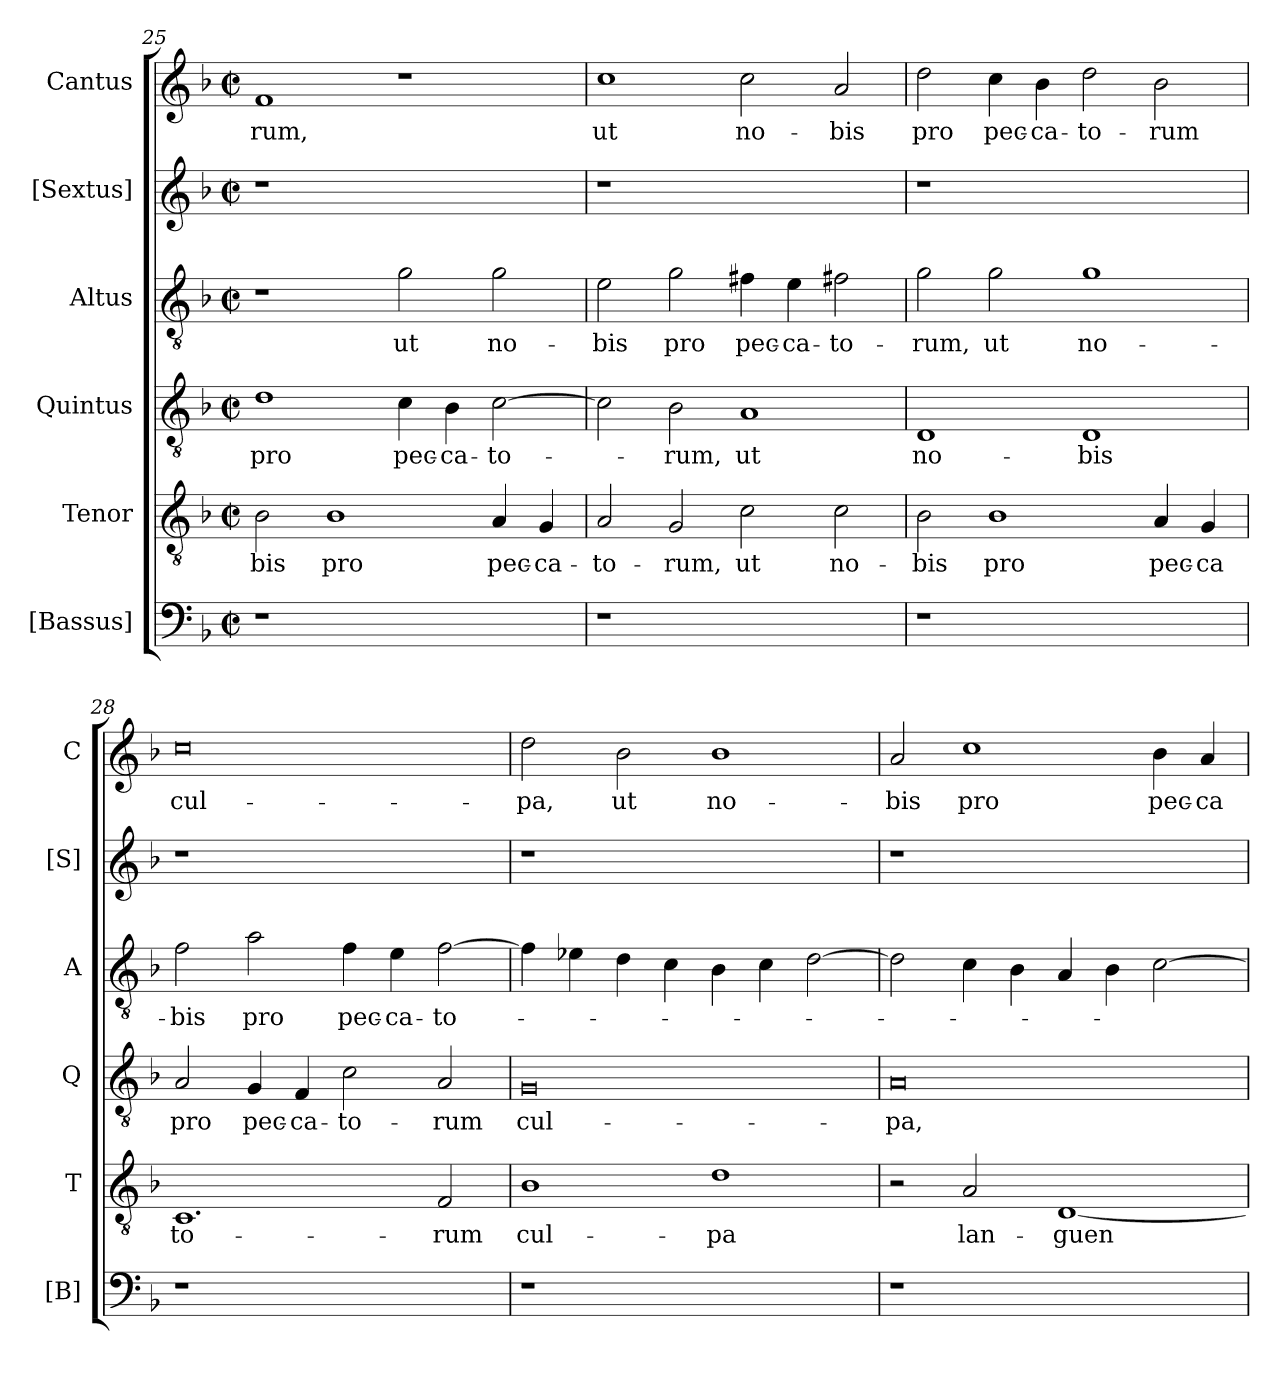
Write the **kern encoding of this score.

**kern	**kern	**text	**kern	**text	**kern	**text	**kern	**kern	**text
*part6	*part5	*part5	*part4	*part4	*part3	*part3	*part2	*part1	*part1
*staff6	*staff5	*staff5	*staff4	*staff4	*staff3	*staff3	*staff2	*staff1	*staff1
*I"[Bassus]	*I"Tenor	*	*I"Quintus	*	*I"Altus	*	*I"[Sextus]	*I"Cantus	*
*I'[B]	*I'T	*	*I'Q	*	*I'A	*	*I'[S]	*I'C	*
*clefF4	*clefGv2	*	*clefGv2	*	*clefGv2	*	*clefG2	*clefG2	*
*k[b-]	*k[b-]	*	*k[b-]	*	*k[b-]	*	*k[b-]	*k[b-]	*
*F:	*F:	*	*F:	*	*F:	*	*F:	*F:	*
*M2/2	*M2/2	*	*M2/2	*	*M2/2	*	*M2/2	*M2/2	*
*met(c|)	*met(c|)	*	*met(c|)	*	*met(c|)	*	*met(c|)	*met(c|)	*
=25	=25	=25	=25	=25	=25	=25	=25	=25	=25
1r	2B-\	-bis	1d\	pro	1r	.	1r	1f/	-rum,
.	1B-\	pro	.	.	.	.	.	.	.
1ryy	.	.	4c\	pec-	2g\	ut	1ryy	1r	.
.	.	.	4B-\	-ca-	.	.	.	.	.
.	4A/	pec-	[2c\	-to-	2g\	no-	.	.	.
.	4G/	-ca-	.	.	.	.	.	.	.
=26	=26	=26	=26	=26	=26	=26	=26	=26	=26
1r	2A/	-to-	2c\]	.	2e\	-bis	1r	1cc\	ut
.	2G/	-rum,	2B-\	-rum,	2g\	pro	.	.	.
1ryy	2c\	ut	1A/	ut	4f#X\	pec-	1ryy	2cc\	no-
.	.	.	.	.	4e\	-ca-	.	.	.
.	2c\	no-	.	.	2f#X\	-to-	.	2a/	-bis
=27	=27	=27	=27	=27	=27	=27	=27	=27	=27
1r	2B-\	-bis	1D/	no-	2g\	-rum,	1r	2dd\	pro
.	1B-\	pro	.	.	2g\	ut	.	4cc\	pec-
.	.	.	.	.	.	.	.	4b-\	-ca-
1ryy	.	.	1D/	-bis	1g\	no-	1ryy	2dd\	-to-
.	4A/	pec-	.	.	.	.	.	2b-\	-rum
.	4G/	-ca	.	.	.	.	.	.	.
=28	=28	=28	=28	=28	=28	=28	=28	=28	=28
1r	1.C/	to-	2A/	pro	2f\	-bis	1r	0cc\	cul-
.	.	.	4G/	pec-	2a\	pro	.	.	.
.	.	.	4F/	-ca-	.	.	.	.	.
1ryy	.	.	2c\	-to-	4f\	pec-	1ryy	.	.
.	.	.	.	.	4e\	-ca-	.	.	.
.	2F/	-rum	2A/	-rum	[2f\	-to-	.	.	.
=29	=29	=29	=29	=29	=29	=29	=29	=29	=29
1r	1B-\	cul-	0G/	cul-	4f\]	.	1r	2dd\	-pa,
.	.	.	.	.	4e-X\	.	.	.	.
.	.	.	.	.	4d\	.	.	2b-\	ut
.	.	.	.	.	4c\	.	.	.	.
1ryy	1d\	-pa	.	.	4B-\	.	1ryy	1b-\	no-
.	.	.	.	.	4c\	.	.	.	.
.	.	.	.	.	[2d\	.	.	.	.
=30	=30	=30	=30	=30	=30	=30	=30	=30	=30
1r	2r	.	0A/	-pa,	2d\]	.	1r	2a/	-bis
.	2A/	lan-	.	.	4c\	.	.	1cc\	pro
.	.	.	.	.	4B-\	.	.	.	.
1ryy	[1D/	-guen-	.	.	4A/	.	1ryy	.	.
.	.	.	.	.	4B-\	.	.	.	.
.	.	.	.	.	[2c\	.	.	4b-\	pec-
.	.	.	.	.	.	.	.	4a/	-ca-
=	=	=	=	=	=	=	=	=	=
*-	*-	*-	*-	*-	*-	*-	*-	*-	*-
